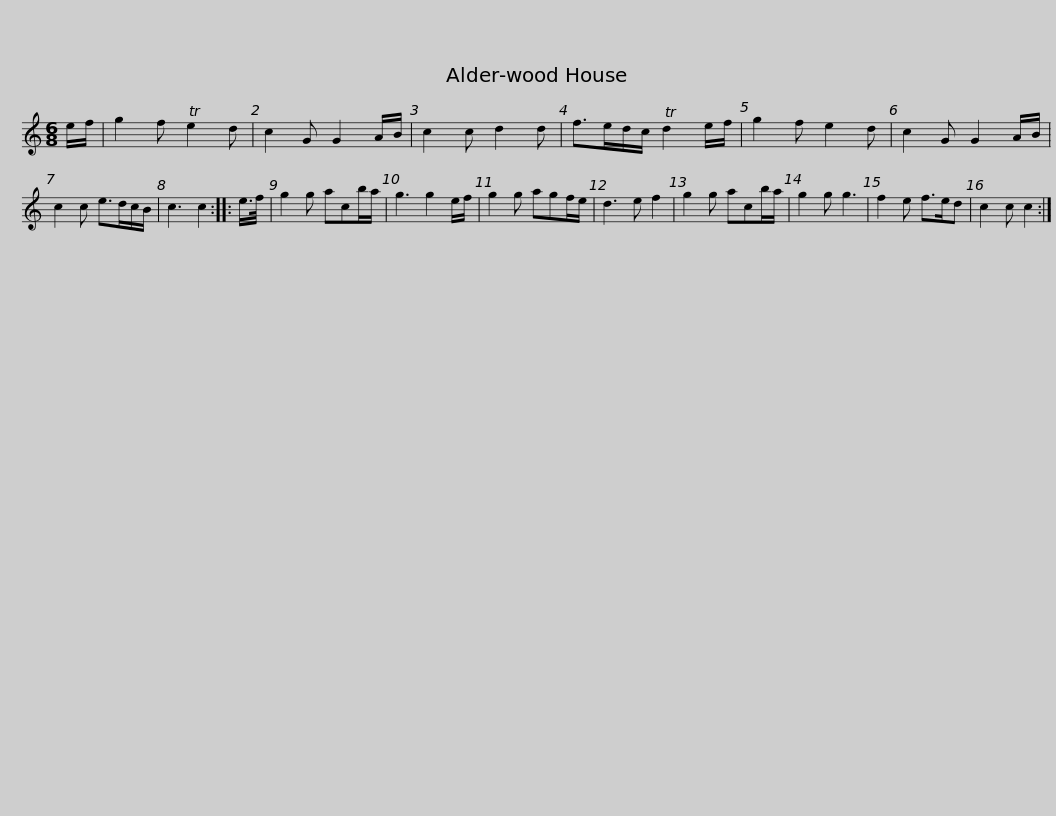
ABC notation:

X:1
L:1/8
M:6/8
I:linebreak $
K:C
V:1 treble
V:1
 e/f/ | g2 f Te2 d | c2 G G2 A/B/ | c2 c d2 d | f>ed/c/ Td2 e/f/ | %5
 g2 f e2 d | c2 G G2 A/B/ | c2 c e>dc/B/ | c3 c2 ::$ e/>f/ | %10
 g2 g acb/a/ | g3 g2 e/f/ | g2 g agf/e/ | d3 e f2 | g2 g acb/a/ | %15
 g2 g g3 | f2 e f>ed | c2 c c2 :| %18
